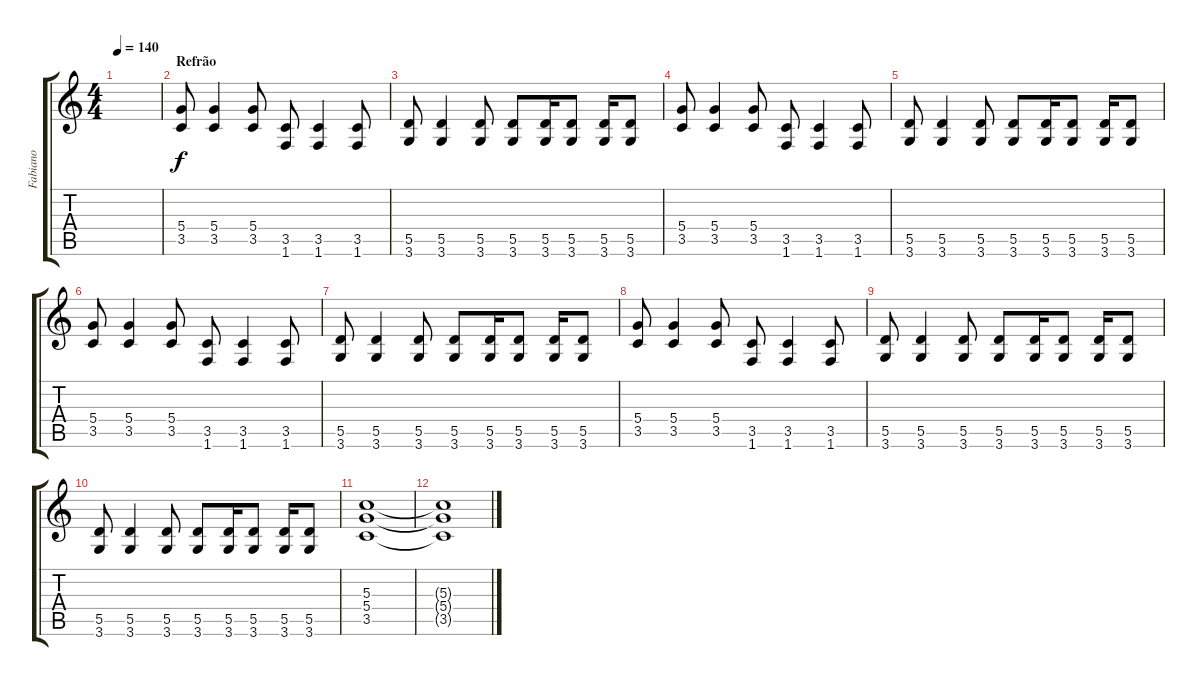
\track ("Fabiano" "Fabiano") {instrument distortionguitar}
\staff {score tabs}
\tuning (E4 B3 G3 D3 A2 E2) {hide}
\ts (4 4)
\tempo 140
\clef g2
\ks c
|
\section ("" "Refrão")
(5.4 3.5).8{instrument distortionguitar} (5.4 3.5).4 (5.4 3.5).8 (3.5 1.6).8 (3.5 1.6).4 (3.5 1.6).8 |
(5.5 3.6).8 (5.5 3.6).4 (5.5 3.6).8 (5.5 3.6).8 (5.5 3.6).16 (5.5 3.6).8 (5.5 3.6).16 (5.5 3.6).8 |
(5.4 3.5).8 (5.4 3.5).4 (5.4 3.5).8 (3.5 1.6).8 (3.5 1.6).4 (3.5 1.6).8 |
(5.5 3.6).8 (5.5 3.6).4 (5.5 3.6).8 (5.5 3.6).8 (5.5 3.6).16 (5.5 3.6).8 (5.5 3.6).16 (5.5 3.6).8 |
(5.4 3.5).8 (5.4 3.5).4 (5.4 3.5).8 (3.5 1.6).8 (3.5 1.6).4 (3.5 1.6).8 |
(5.5 3.6).8 (5.5 3.6).4 (5.5 3.6).8 (5.5 3.6).8 (5.5 3.6).16 (5.5 3.6).8 (5.5 3.6).16 (5.5 3.6).8 |
(5.4 3.5).8 (5.4 3.5).4 (5.4 3.5).8 (3.5 1.6).8 (3.5 1.6).4 (3.5 1.6).8 |
(5.5 3.6).8 (5.5 3.6).4 (5.5 3.6).8 (5.5 3.6).8 (5.5 3.6).16 (5.5 3.6).8 (5.5 3.6).16 (5.5 3.6).8 |
(5.5 3.6).8 (5.5 3.6).4 (5.5 3.6).8 (5.5 3.6).8 (5.5 3.6).16 (5.5 3.6).8 (5.5 3.6).16 (5.5 3.6).8 |
(5.3 5.4 3.5).1 |
(5.3{t} 5.4{t} 3.5{t}).1{volume 0}
